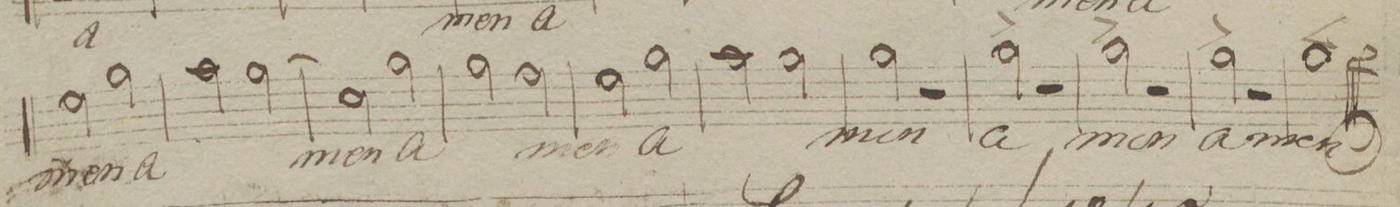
**kern	**text	**dynam
*I"Alt.	*	*
*clefC3	*	*
*k[b-]	*	*
*met(c|)	*	*
*M2/2	*	*
2f\	-men	.
2a\	a-	.
=86	=86	=86
2b-\	.	.
(2a\	.	.
=87	=87	=87
2d\)	-men	.
2a\	a-	.
=88	=88	=88
2a\	.	.
2g\	.	.
=89	=89	=89
2f\	-men	.
2a\	a-	.
=90	=90	=90
2b-\	.	.
2a\	.	.
=91	=91	=91
2a\	-men	.
2r	.	.
=92	=92	=92
2a^\	a-	.
2r	.	.
=93	=93	=93
2a^\	-men	.
2r	.	.
=94	=94	=94
2a^\	a-	.
2r	.	.
=95	=95	=95
1a	-men	<[
==	==	==
*-	*-	*-
